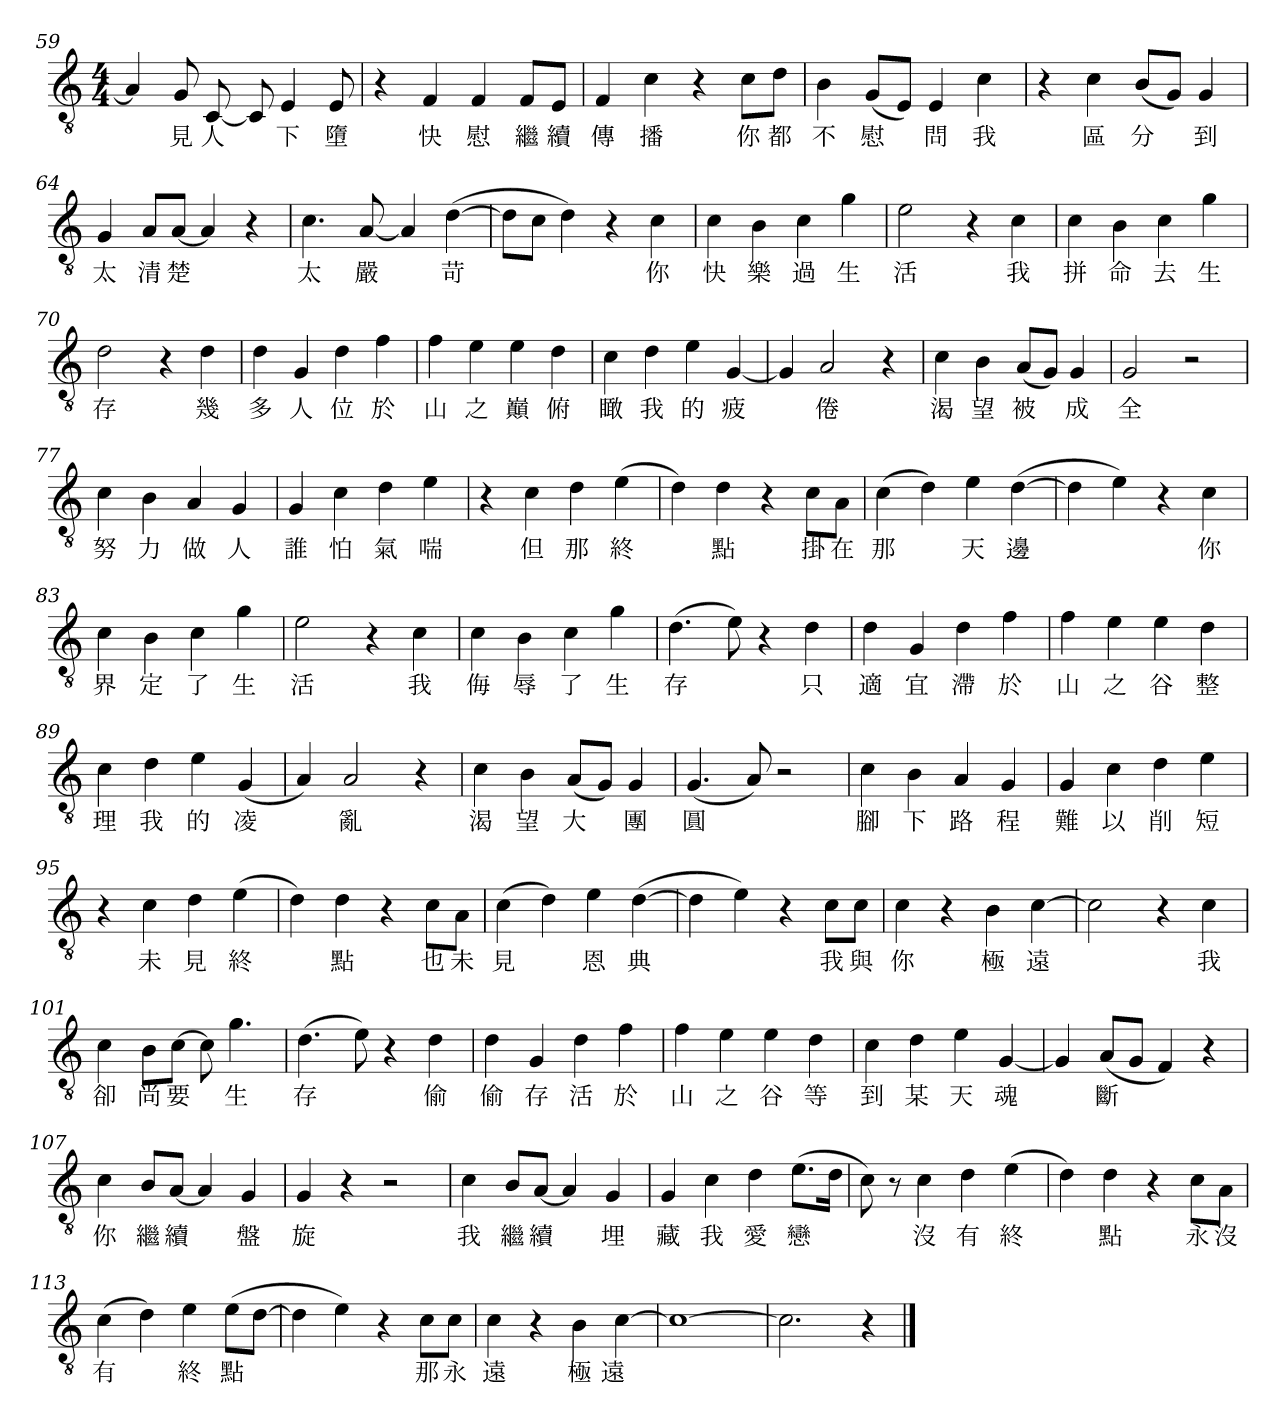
**kern	**text
*part1	*part1
*staff1	*staff1
*clefGv2	*
*k[]	*
*C:	*
*M4/4	*
=59	=59
4A]	.
8G	見
[8C	人
8C]	.
4E	下
8E	墮
=60	=60
4r	.
4F	快
4F	慰
8FL	繼
8EJ	續
=61	=61
4F	傳
4c	播
4r	.
8cL	你
8dJ	都
=62	=62
4B	不
(8GL	慰
8EJ)	.
4E	問
4c	我
=63	=63
4r	.
4c	區
(8BL	分
8GJ)	.
4G	到
=64	=64
4G	太
8AL	清
[8AJ	楚
4A]	.
4r	.
=65	=65
4.c	太
[8A	嚴
4A]	.
([4d	苛
=66	=66
8dL]	.
8cJ	.
4d)	.
4r	.
4c	你
=67	=67
4c	快
4B	樂
4c	過
4g	生
=68	=68
2e	活
4r	.
4c	我
=69	=69
4c	拼
4B	命
4c	去
4g	生
=70	=70
2d	存
4r	.
4d	幾
=71	=71
4d	多
4G	人
4d	位
4f	於
=72	=72
4f	山
4e	之
4e	巔
4d	俯
=73	=73
4c	瞰
4d	我
4e	的
[4G	疲
=74	=74
4G]	.
2A	倦
4r	.
=75	=75
4c	渴
4B	望
(8AL	被
8GJ)	.
4G	成
=76	=76
2G	全
2r	.
=77	=77
4c	努
4B	力
4A	做
4G	人
=78	=78
4G	誰
4c	怕
4d	氣
4e	喘
=79	=79
4r	.
4c	但
4d	那
(4e	終
=80	=80
4d)	.
4d	點
4r	.
8cL	掛
8AJ	在
=81	=81
(4c	那
4d)	.
4e	天
([4d	邊
=82	=82
4d]	.
4e)	.
4r	.
4c	你
=83	=83
4c	界
4B	定
4c	了
4g	生
=84	=84
2e	活
4r	.
4c	我
=85	=85
4c	侮
4B	辱
4c	了
4g	生
=86	=86
(4.d	存
8e)	.
4r	.
4d	只
=87	=87
4d	適
4G	宜
4d	滯
4f	於
=88	=88
4f	山
4e	之
4e	谷
4d	整
=89	=89
4c	理
4d	我
4e	的
(4G	凌
=90	=90
4A)	.
2A	亂
4r	.
=91	=91
4c	渴
4B	望
(8AL	大
8GJ)	.
4G	團
=92	=92
(4.G	圓
8A)	.
2r	.
=93	=93
4c	腳
4B	下
4A	路
4G	程
=94	=94
4G	難
4c	以
4d	削
4e	短
=95	=95
4r	.
4c	未
4d	見
(4e	終
=96	=96
4d)	.
4d	點
4r	.
8cL	也
8AJ	未
=97	=97
(4c	見
4d)	.
4e	恩
([4d	典
=98	=98
4d]	.
4e)	.
4r	.
8cL	我
8cJ	與
=99	=99
4c	你
4r	.
4B	極
[4c	遠
=100	=100
2c]	.
4r	.
4c	我
=101	=101
4c	卻
8BL	尚
[8cJ	要
8c]	.
4.g	生
=102	=102
(4.d	存
8e)	.
4r	.
4d	偷
=103	=103
4d	偷
4G	存
4d	活
4f	於
=104	=104
4f	山
4e	之
4e	谷
4d	等
=105	=105
4c	到
4d	某
4e	天
[4G	魂
=106	=106
4G]	.
(8AL	斷
8GJ	.
4F)	.
4r	.
=107	=107
4c	你
8BL	繼
[8AJ	續
4A]	.
4G	盤
=108	=108
4G	旋
4r	.
2r	.
=109	=109
4c	我
8BL	繼
[8AJ	續
4A]	.
4G	埋
=110	=110
4G	藏
4c	我
4d	愛
(8.eL	戀
16dJk	.
=111	=111
8c)	.
8r	.
4c	沒
4d	有
(4e	終
=112	=112
4d)	.
4d	點
4r	.
8cL	永
8AJ	沒
=113	=113
(4c	有
4d)	.
4e	終
(8eL	點
[8dJ	.
=114	=114
4d]	.
4e)	.
4r	.
8cL	那
8cJ	永
=115	=115
4c	遠
4r	.
4B	極
[4c	遠
=116	=116
1c_	.
=117	=117
2.c]	.
4r	.
==	==
*-	*-
